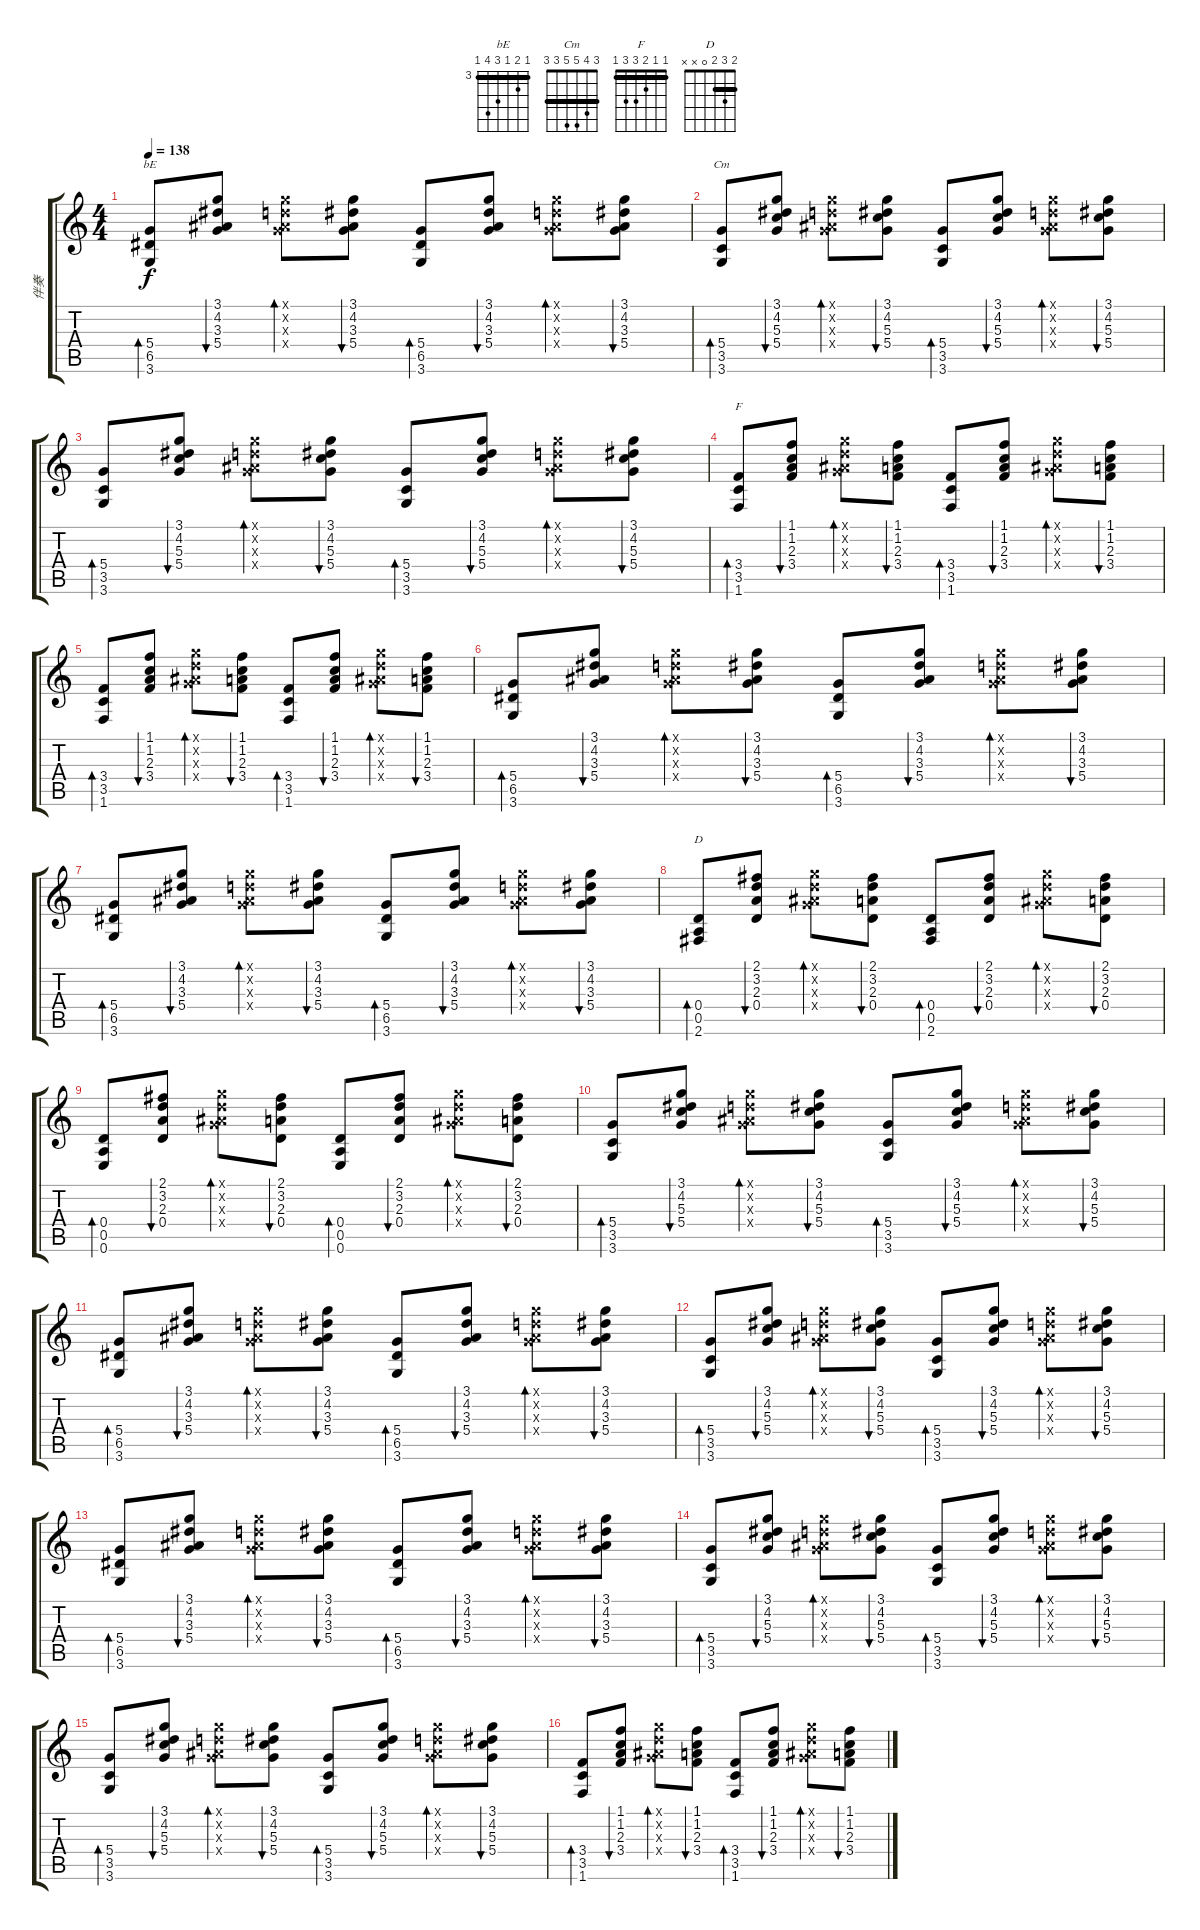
\track ("伴奏" "伴奏") {instrument acousticguitarsteel}
\staff {score tabs}
\tuning (E4 B3 G3 D3 A2 E2) {hide}
\chord ("bE" 3 4 3 5 6 3) {firstfret 3 barre 3}
\chord ("Cm" 3 4 5 5 3 3) {barre 3}
\chord ("F" 1 1 2 3 3 1) {barre 1}
\chord ("D" 2 3 2 0 x x) {barre 2}
\ts (4 4)
\tempo 138
\clef g2
\ks c
(5.4 6.5 3.6).8{bd 60 ch "bE" dy f} (3.1 4.2 3.3 5.4).8{bu 30} (3.1{x} 3.2{x} 3.3{x} 5.4{x}).8{bd 30} (3.1 4.2 3.3 5.4).8{bu 30} (5.4 6.5 3.6).8{bd 30} (3.1 4.2 3.3 5.4).8{bu 30} (3.1{x} 3.2{x} 3.3{x} 5.4{x}).8{bd 30} (3.1 4.2 3.3 5.4).8{bu 30} |
(5.4 3.5 3.6).8{bd 60 ch "Cm"} (3.1 4.2 5.3 5.4).8{bu 30} (3.1{x} 3.2{x} 3.3{x} 5.4{x}).8{bd 30} (3.1 4.2 5.3 5.4).8{bu 30} (5.4 3.5 3.6).8{bd 30} (3.1 4.2 5.3 5.4).8{bu 30} (3.1{x} 3.2{x} 3.3{x} 5.4{x}).8{bd 30} (3.1 4.2 5.3 5.4).8{bu 30} |
(5.4 3.5 3.6).8{bd 60} (3.1 4.2 5.3 5.4).8{bu 30} (3.1{x} 3.2{x} 3.3{x} 5.4{x}).8{bd 30} (3.1 4.2 5.3 5.4).8{bu 30} (5.4 3.5 3.6).8{bd 30} (3.1 4.2 5.3 5.4).8{bu 30} (3.1{x} 3.2{x} 3.3{x} 5.4{x}).8{bd 30} (3.1 4.2 5.3 5.4).8{bu 30} |
(3.4 3.5 1.6).8{bd 60 ch "F"} (1.1 1.2 2.3 3.4).8{bu 30} (3.1{x} 3.2{x} 3.3{x} 5.4{x}).8{bd 30} (1.1 1.2 2.3 3.4).8{bu 30} (3.4 3.5 1.6).8{bd 30} (1.1 1.2 2.3 3.4).8{bu 30} (3.1{x} 3.2{x} 3.3{x} 5.4{x}).8{bd 30} (1.1 1.2 2.3 3.4).8{bu 30} |
(3.4 3.5 1.6).8{bd 60} (1.1 1.2 2.3 3.4).8{bu 30} (3.1{x} 3.2{x} 3.3{x} 5.4{x}).8{bd 30} (1.1 1.2 2.3 3.4).8{bu 30} (3.4 3.5 1.6).8{bd 30} (1.1 1.2 2.3 3.4).8{bu 30} (3.1{x} 3.2{x} 3.3{x} 5.4{x}).8{bd 30} (1.1 1.2 2.3 3.4).8{bu 30} |
(5.4 6.5 3.6).8{bd 60} (3.1 4.2 3.3 5.4).8{bu 30} (3.1{x} 3.2{x} 3.3{x} 5.4{x}).8{bd 30} (3.1 4.2 3.3 5.4).8{bu 30} (5.4 6.5 3.6).8{bd 30} (3.1 4.2 3.3 5.4).8{bu 30} (3.1{x} 3.2{x} 3.3{x} 5.4{x}).8{bd 30} (3.1 4.2 3.3 5.4).8{bu 30} |
(5.4 6.5 3.6).8{bd 60} (3.1 4.2 3.3 5.4).8{bu 30} (3.1{x} 3.2{x} 3.3{x} 5.4{x}).8{bd 30} (3.1 4.2 3.3 5.4).8{bu 30} (5.4 6.5 3.6).8{bd 30} (3.1 4.2 3.3 5.4).8{bu 30} (3.1{x} 3.2{x} 3.3{x} 5.4{x}).8{bd 30} (3.1 4.2 3.3 5.4).8{bu 30} |
(0.4 0.5 2.6).8{bd 60 ch "D"} (2.1 3.2 2.3 0.4).8{bu 30} (3.1{x} 3.2{x} 3.3{x} 5.4{x}).8{bd 30} (2.1 3.2 2.3 0.4).8{bu 30} (0.4 0.5 2.6).8{bd 30} (2.1 3.2 2.3 0.4).8{bu 30} (3.1{x} 3.2{x} 3.3{x} 5.4{x}).8{bd 30} (2.1 3.2 2.3 0.4).8{bu 30} |
(0.4 0.5 0.6).8{bd 60} (2.1 3.2 2.3 0.4).8{bu 30} (3.1{x} 3.2{x} 3.3{x} 5.4{x}).8{bd 30} (2.1 3.2 2.3 0.4).8{bu 30} (0.4 0.5 0.6).8{bd 30} (2.1 3.2 2.3 0.4).8{bu 30} (3.1{x} 3.2{x} 3.3{x} 5.4{x}).8{bd 30} (2.1 3.2 2.3 0.4).8{bu 30} |
(5.4 3.5 3.6).8{bd 60} (3.1 4.2 5.3 5.4).8{bu 30} (3.1{x} 3.2{x} 3.3{x} 5.4{x}).8{bd 30} (3.1 4.2 5.3 5.4).8{bu 30} (5.4 3.5 3.6).8{bd 30} (3.1 4.2 5.3 5.4).8{bu 30} (3.1{x} 3.2{x} 3.3{x} 5.4{x}).8{bd 30} (3.1 4.2 5.3 5.4).8{bu 30} |
(5.4 6.5 3.6).8{bd 60} (3.1 4.2 3.3 5.4).8{bu 30} (3.1{x} 3.2{x} 3.3{x} 5.4{x}).8{bd 30} (3.1 4.2 3.3 5.4).8{bu 30} (5.4 6.5 3.6).8{bd 30} (3.1 4.2 3.3 5.4).8{bu 30} (3.1{x} 3.2{x} 3.3{x} 5.4{x}).8{bd 30} (3.1 4.2 3.3 5.4).8{bu 30} |
(5.4 3.5 3.6).8{bd 60} (3.1 4.2 5.3 5.4).8{bu 30} (3.1{x} 3.2{x} 3.3{x} 5.4{x}).8{bd 30} (3.1 4.2 5.3 5.4).8{bu 30} (5.4 3.5 3.6).8{bd 30} (3.1 4.2 5.3 5.4).8{bu 30} (3.1{x} 3.2{x} 3.3{x} 5.4{x}).8{bd 30} (3.1 4.2 5.3 5.4).8{bu 30} |
(5.4 6.5 3.6).8{bd 60} (3.1 4.2 3.3 5.4).8{bu 30} (3.1{x} 3.2{x} 3.3{x} 5.4{x}).8{bd 30} (3.1 4.2 3.3 5.4).8{bu 30} (5.4 6.5 3.6).8{bd 30} (3.1 4.2 3.3 5.4).8{bu 30} (3.1{x} 3.2{x} 3.3{x} 5.4{x}).8{bd 30} (3.1 4.2 3.3 5.4).8{bu 30} |
(5.4 3.5 3.6).8{bd 60} (3.1 4.2 5.3 5.4).8{bu 30} (3.1{x} 3.2{x} 3.3{x} 5.4{x}).8{bd 30} (3.1 4.2 5.3 5.4).8{bu 30} (5.4 3.5 3.6).8{bd 30} (3.1 4.2 5.3 5.4).8{bu 30} (3.1{x} 3.2{x} 3.3{x} 5.4{x}).8{bd 30} (3.1 4.2 5.3 5.4).8{bu 30} |
(5.4 3.5 3.6).8{bd 60} (3.1 4.2 5.3 5.4).8{bu 30} (3.1{x} 3.2{x} 3.3{x} 5.4{x}).8{bd 30} (3.1 4.2 5.3 5.4).8{bu 30} (5.4 3.5 3.6).8{bd 30} (3.1 4.2 5.3 5.4).8{bu 30} (3.1{x} 3.2{x} 3.3{x} 5.4{x}).8{bd 30} (3.1 4.2 5.3 5.4).8{bu 30} |
(3.4 3.5 1.6).8{bd 60} (1.1 1.2 2.3 3.4).8{bu 30} (3.1{x} 3.2{x} 3.3{x} 5.4{x}).8{bd 30} (1.1 1.2 2.3 3.4).8{bu 30} (3.4 3.5 1.6).8{bd 30} (1.1 1.2 2.3 3.4).8{bu 30} (3.1{x} 3.2{x} 3.3{x} 5.4{x}).8{bd 30} (1.1 1.2 2.3 3.4).8{bu 30}
